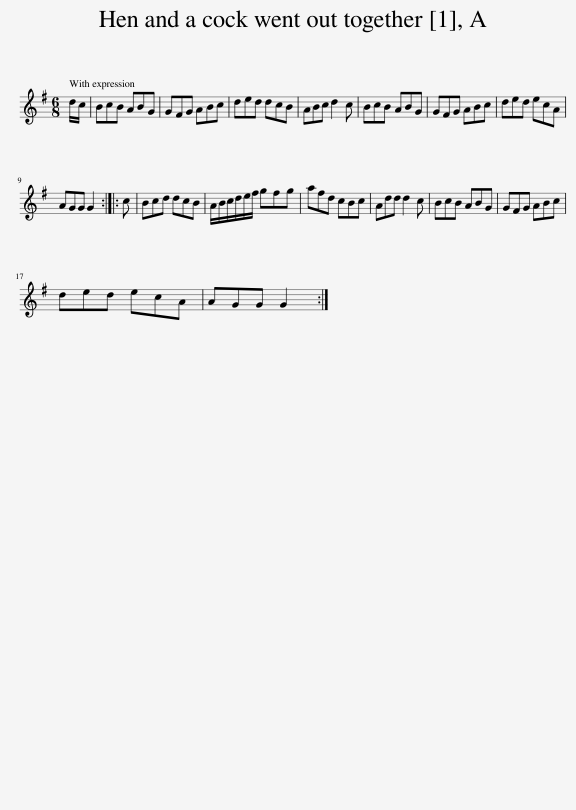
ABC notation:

X:1
L:1/8
M:6/8
I:linebreak $
K:G
V:1 treble
V:1
 d/c/ | BcB ABG | GFG ABc | ded dcB | ABc d2 c | %5
 BcB ABG | GFG ABc | ded ecA |$ AGG G2 :: c | %10
 Bcd dcB | A/B/c/d/e/f/ gfg | afd cBc | Add d2 c | BcB ABG | %15
 GFG ABc |$ ded ecA | AGG G2 :| %18
